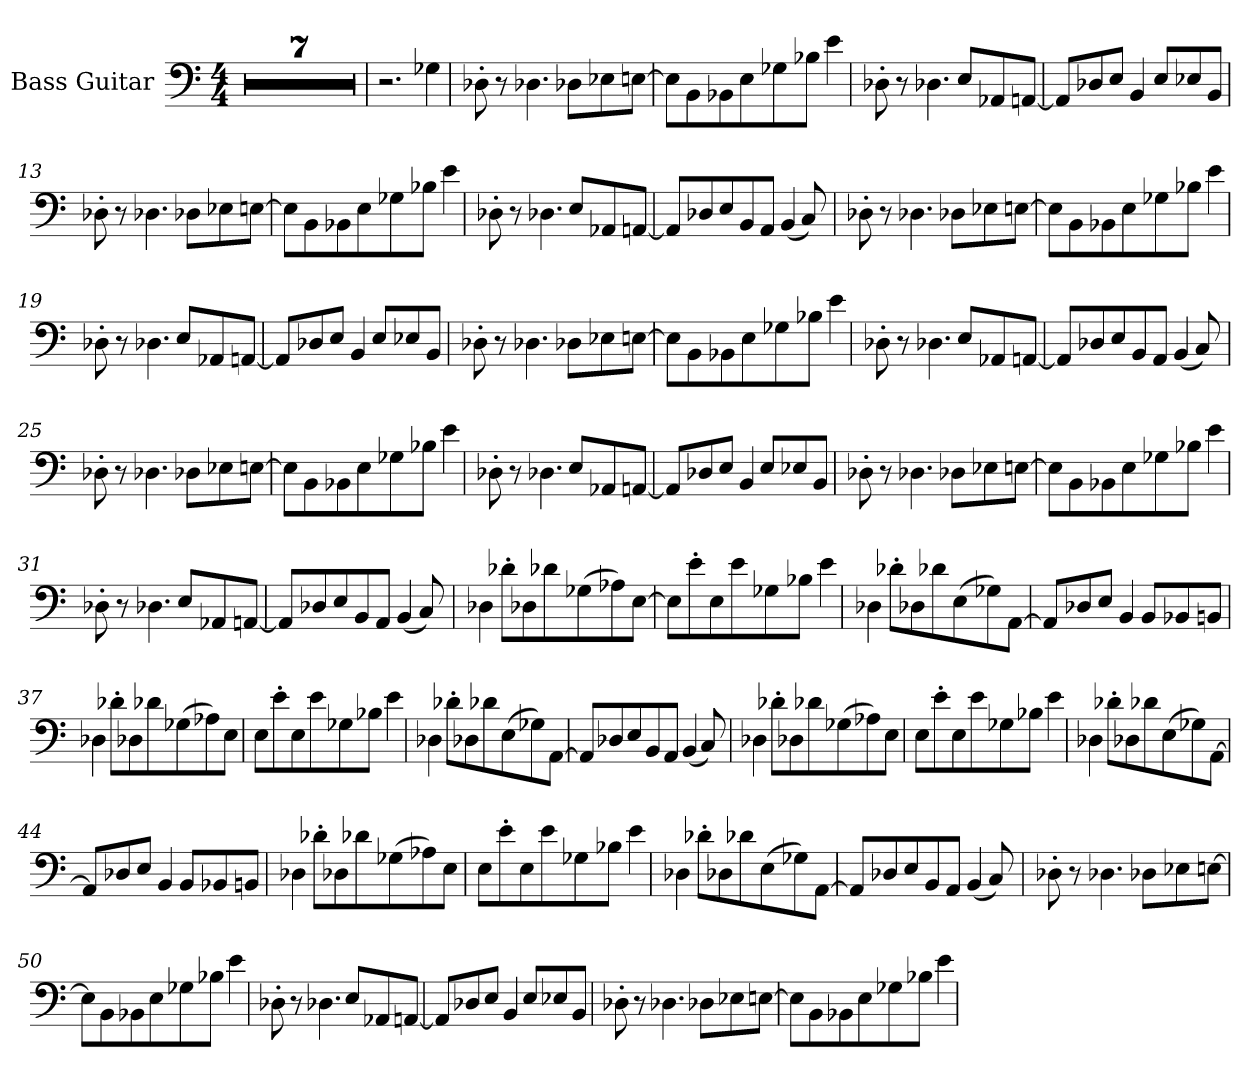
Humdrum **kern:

**kern
*part1
*staff1
*I"Bass Guitar
*clefF4
*ITrd7c12
*k[]
*M4/4
=1
!LO:N:vis=1
1r
=2
!LO:N:vis=1
1r
=3
!LO:N:vis=1
1r
=4
!LO:N:vis=1
1r
=5
!LO:N:vis=1
1r
=6
!LO:N:vis=1
1r
=7
!LO:N:vis=1
1r
=8
!LO:N:vis=2.
8.r
!LO:N:vis=4
16GG-X
=9
!LO:N:vis=8
32DD-X'<
!LO:N:vis=8
32r
!LO:N:vis=4.
16.DD-X
!LO:N:vis=8
32DD-X\L
!LO:N:vis=8
32EE-X\
!LO:N:vis=8
[32EE\J
=10
!LO:N:vis=8
32EE\L]
!LO:N:vis=8
32BBB\
!LO:N:vis=8
32BBB-X\
!LO:N:vis=8
32EE\
!LO:N:vis=8
32GG-X\
!LO:N:vis=8
32BB-X\J
!LO:N:vis=4
16E
=11
!LO:N:vis=8
32DD-X'<
!LO:N:vis=8
32r
!LO:N:vis=4.
16.DD-X
!LO:N:vis=8
32EE/L
!LO:N:vis=8
32AAA-X/
!LO:N:vis=8
[32AAA/J
=12
!LO:N:vis=8
32AAA/L]
!LO:N:vis=8
32DD-X/
!LO:N:vis=8
32EE/J
!LO:N:vis=4
16BBB
!LO:N:vis=8
32EE/L
!LO:N:vis=8
32EE-X/
!LO:N:vis=8
32BBB/J
=13
!LO:N:vis=8
32DD-X'<
!LO:N:vis=8
32r
!LO:N:vis=4.
16.DD-X
!LO:N:vis=8
32DD-X\L
!LO:N:vis=8
32EE-X\
!LO:N:vis=8
[32EE\J
=14
!LO:N:vis=8
32EE\L]
!LO:N:vis=8
32BBB\
!LO:N:vis=8
32BBB-X\
!LO:N:vis=8
32EE\
!LO:N:vis=8
32GG-X\
!LO:N:vis=8
32BB-X\J
!LO:N:vis=4
16E
=15
!LO:N:vis=8
32DD-X'<
!LO:N:vis=8
32r
!LO:N:vis=4.
16.DD-X
!LO:N:vis=8
32EE/L
!LO:N:vis=8
32AAA-X/
!LO:N:vis=8
[32AAA/J
=16
!LO:N:vis=8
32AAA/L]
!LO:N:vis=8
32DD-X/
!LO:N:vis=8
32EE/
!LO:N:vis=8
32BBB/
!LO:N:vis=8
32AAA/J
!LO:N:vis=4
(16BBB
!LO:N:vis=8
32CC)
=17
!LO:N:vis=8
32DD-X'<
!LO:N:vis=8
32r
!LO:N:vis=4.
16.DD-X
!LO:N:vis=8
32DD-X\L
!LO:N:vis=8
32EE-X\
!LO:N:vis=8
[32EE\J
=18
!LO:N:vis=8
32EE\L]
!LO:N:vis=8
32BBB\
!LO:N:vis=8
32BBB-X\
!LO:N:vis=8
32EE\
!LO:N:vis=8
32GG-X\
!LO:N:vis=8
32BB-X\J
!LO:N:vis=4
16E
=19
!LO:N:vis=8
32DD-X'<
!LO:N:vis=8
32r
!LO:N:vis=4.
16.DD-X
!LO:N:vis=8
32EE/L
!LO:N:vis=8
32AAA-X/
!LO:N:vis=8
[32AAA/J
=20
!LO:N:vis=8
32AAA/L]
!LO:N:vis=8
32DD-X/
!LO:N:vis=8
32EE/J
!LO:N:vis=4
16BBB
!LO:N:vis=8
32EE/L
!LO:N:vis=8
32EE-X/
!LO:N:vis=8
32BBB/J
=21
!LO:N:vis=8
32DD-X'<
!LO:N:vis=8
32r
!LO:N:vis=4.
16.DD-X
!LO:N:vis=8
32DD-X\L
!LO:N:vis=8
32EE-X\
!LO:N:vis=8
[32EE\J
=22
!LO:N:vis=8
32EE\L]
!LO:N:vis=8
32BBB\
!LO:N:vis=8
32BBB-X\
!LO:N:vis=8
32EE\
!LO:N:vis=8
32GG-X\
!LO:N:vis=8
32BB-X\J
!LO:N:vis=4
16E
=23
!LO:N:vis=8
32DD-X'<
!LO:N:vis=8
32r
!LO:N:vis=4.
16.DD-X
!LO:N:vis=8
32EE/L
!LO:N:vis=8
32AAA-X/
!LO:N:vis=8
[32AAA/J
=24
!LO:N:vis=8
32AAA/L]
!LO:N:vis=8
32DD-X/
!LO:N:vis=8
32EE/
!LO:N:vis=8
32BBB/
!LO:N:vis=8
32AAA/J
!LO:N:vis=4
(16BBB
!LO:N:vis=8
32CC)
=25
!LO:N:vis=8
32DD-X'<
!LO:N:vis=8
32r
!LO:N:vis=4.
16.DD-X
!LO:N:vis=8
32DD-X\L
!LO:N:vis=8
32EE-X\
!LO:N:vis=8
[32EE\J
=26
!LO:N:vis=8
32EE\L]
!LO:N:vis=8
32BBB\
!LO:N:vis=8
32BBB-X\
!LO:N:vis=8
32EE\
!LO:N:vis=8
32GG-X\
!LO:N:vis=8
32BB-X\J
!LO:N:vis=4
16E
=27
!LO:N:vis=8
32DD-X'<
!LO:N:vis=8
32r
!LO:N:vis=4.
16.DD-X
!LO:N:vis=8
32EE/L
!LO:N:vis=8
32AAA-X/
!LO:N:vis=8
[32AAA/J
=28
!LO:N:vis=8
32AAA/L]
!LO:N:vis=8
32DD-X/
!LO:N:vis=8
32EE/J
!LO:N:vis=4
16BBB
!LO:N:vis=8
32EE/L
!LO:N:vis=8
32EE-X/
!LO:N:vis=8
32BBB/J
=29
!LO:N:vis=8
32DD-X'<
!LO:N:vis=8
32r
!LO:N:vis=4.
16.DD-X
!LO:N:vis=8
32DD-X\L
!LO:N:vis=8
32EE-X\
!LO:N:vis=8
[32EE\J
=30
!LO:N:vis=8
32EE\L]
!LO:N:vis=8
32BBB\
!LO:N:vis=8
32BBB-X\
!LO:N:vis=8
32EE\
!LO:N:vis=8
32GG-X\
!LO:N:vis=8
32BB-X\J
!LO:N:vis=4
16E
=31
!LO:N:vis=8
32DD-X'<
!LO:N:vis=8
32r
!LO:N:vis=4.
16.DD-X
!LO:N:vis=8
32EE/L
!LO:N:vis=8
32AAA-X/
!LO:N:vis=8
[32AAA/J
=32
!LO:N:vis=8
32AAA/L]
!LO:N:vis=8
32DD-X/
!LO:N:vis=8
32EE/
!LO:N:vis=8
32BBB/
!LO:N:vis=8
32AAA/J
!LO:N:vis=4
(16BBB
!LO:N:vis=8
32CC)
=33
!LO:N:vis=4
16DD-X
!LO:N:vis=8
32D-X'<\L
!LO:N:vis=8
32DD-X\
!LO:N:vis=8
32D-X\
!LO:N:vis=8
(32GG-X\
!LO:N:vis=8
32AA-X\)
!LO:N:vis=8
[32EE\J
=34
!LO:N:vis=8
32EE\L]
!LO:N:vis=8
32E'<\
!LO:N:vis=8
32EE\
!LO:N:vis=8
32E\
!LO:N:vis=8
32GG-X\
!LO:N:vis=8
32BB-X\J
!LO:N:vis=4
16E
=35
!LO:N:vis=4
16DD-X
!LO:N:vis=8
32D-X'<\L
!LO:N:vis=8
32DD-X\
!LO:N:vis=8
32D-X\
!LO:N:vis=8
(32EE\
!LO:N:vis=8
32GG-X\)
!LO:N:vis=8
[32AAA\J
=36
!LO:N:vis=8
32AAA/L]
!LO:N:vis=8
32DD-X/
!LO:N:vis=8
32EE/J
!LO:N:vis=4
16BBB
!LO:N:vis=8
32BBB/L
!LO:N:vis=8
32BBB-X/
!LO:N:vis=8
32BBB/J
=37
!LO:N:vis=4
16DD-X
!LO:N:vis=8
32D-X'<\L
!LO:N:vis=8
32DD-X\
!LO:N:vis=8
32D-X\
!LO:N:vis=8
(32GG-X\
!LO:N:vis=8
32AA-X\)
!LO:N:vis=8
32EE\J
=38
!LO:N:vis=8
32EE\L
!LO:N:vis=8
32E'<\
!LO:N:vis=8
32EE\
!LO:N:vis=8
32E\
!LO:N:vis=8
32GG-X\
!LO:N:vis=8
32BB-X\J
!LO:N:vis=4
16E
=39
!LO:N:vis=4
16DD-X
!LO:N:vis=8
32D-X'<\L
!LO:N:vis=8
32DD-X\
!LO:N:vis=8
32D-X\
!LO:N:vis=8
(32EE\
!LO:N:vis=8
32GG-X\)
!LO:N:vis=8
[32AAA\J
=40
!LO:N:vis=8
32AAA/L]
!LO:N:vis=8
32DD-X/
!LO:N:vis=8
32EE/
!LO:N:vis=8
32BBB/
!LO:N:vis=8
32AAA/J
!LO:N:vis=4
(16BBB
!LO:N:vis=8
32CC)
=41
!LO:N:vis=4
16DD-X
!LO:N:vis=8
32D-X'<\L
!LO:N:vis=8
32DD-X\
!LO:N:vis=8
32D-X\
!LO:N:vis=8
(32GG-X\
!LO:N:vis=8
32AA-X\)
!LO:N:vis=8
32EE\J
=42
!LO:N:vis=8
32EE\L
!LO:N:vis=8
32E'<\
!LO:N:vis=8
32EE\
!LO:N:vis=8
32E\
!LO:N:vis=8
32GG-X\
!LO:N:vis=8
32BB-X\J
!LO:N:vis=4
16E
=43
!LO:N:vis=4
16DD-X
!LO:N:vis=8
32D-X'<\L
!LO:N:vis=8
32DD-X\
!LO:N:vis=8
32D-X\
!LO:N:vis=8
(32EE\
!LO:N:vis=8
32GG-X\)
!LO:N:vis=8
[32AAA\J
=44
!LO:N:vis=8
32AAA/L]
!LO:N:vis=8
32DD-X/
!LO:N:vis=8
32EE/J
!LO:N:vis=4
16BBB
!LO:N:vis=8
32BBB/L
!LO:N:vis=8
32BBB-X/
!LO:N:vis=8
32BBB/J
=45
!LO:N:vis=4
16DD-X
!LO:N:vis=8
32D-X'<\L
!LO:N:vis=8
32DD-X\
!LO:N:vis=8
32D-X\
!LO:N:vis=8
(32GG-X\
!LO:N:vis=8
32AA-X\)
!LO:N:vis=8
32EE\J
=46
!LO:N:vis=8
32EE\L
!LO:N:vis=8
32E'<\
!LO:N:vis=8
32EE\
!LO:N:vis=8
32E\
!LO:N:vis=8
32GG-X\
!LO:N:vis=8
32BB-X\J
!LO:N:vis=4
16E
=47
!LO:N:vis=4
16DD-X
!LO:N:vis=8
32D-X'<\L
!LO:N:vis=8
32DD-X\
!LO:N:vis=8
32D-X\
!LO:N:vis=8
(32EE\
!LO:N:vis=8
32GG-X\)
!LO:N:vis=8
[32AAA\J
=48
!LO:N:vis=8
32AAA/L]
!LO:N:vis=8
32DD-X/
!LO:N:vis=8
32EE/
!LO:N:vis=8
32BBB/
!LO:N:vis=8
32AAA/J
!LO:N:vis=4
(16BBB
!LO:N:vis=8
32CC)
=49
!LO:N:vis=8
32DD-X'<
!LO:N:vis=8
32r
!LO:N:vis=4.
16.DD-X
!LO:N:vis=8
32DD-X\L
!LO:N:vis=8
32EE-X\
!LO:N:vis=8
[32EE\J
=50
!LO:N:vis=8
32EE\L]
!LO:N:vis=8
32BBB\
!LO:N:vis=8
32BBB-X\
!LO:N:vis=8
32EE\
!LO:N:vis=8
32GG-X\
!LO:N:vis=8
32BB-X\J
!LO:N:vis=4
16E
=51
!LO:N:vis=8
32DD-X'<
!LO:N:vis=8
32r
!LO:N:vis=4.
16.DD-X
!LO:N:vis=8
32EE/L
!LO:N:vis=8
32AAA-X/
!LO:N:vis=8
[32AAA/J
=52
!LO:N:vis=8
32AAA/L]
!LO:N:vis=8
32DD-X/
!LO:N:vis=8
32EE/J
!LO:N:vis=4
16BBB
!LO:N:vis=8
32EE/L
!LO:N:vis=8
32EE-X/
!LO:N:vis=8
32BBB/J
=53
!LO:N:vis=8
32DD-X'<
!LO:N:vis=8
32r
!LO:N:vis=4.
16.DD-X
!LO:N:vis=8
32DD-X\L
!LO:N:vis=8
32EE-X\
!LO:N:vis=8
[32EE\J
=54
!LO:N:vis=8
32EE\L]
!LO:N:vis=8
32BBB\
!LO:N:vis=8
32BBB-X\
!LO:N:vis=8
32EE\
!LO:N:vis=8
32GG-X\
!LO:N:vis=8
32BB-X\J
!LO:N:vis=4
16E
=
*-
